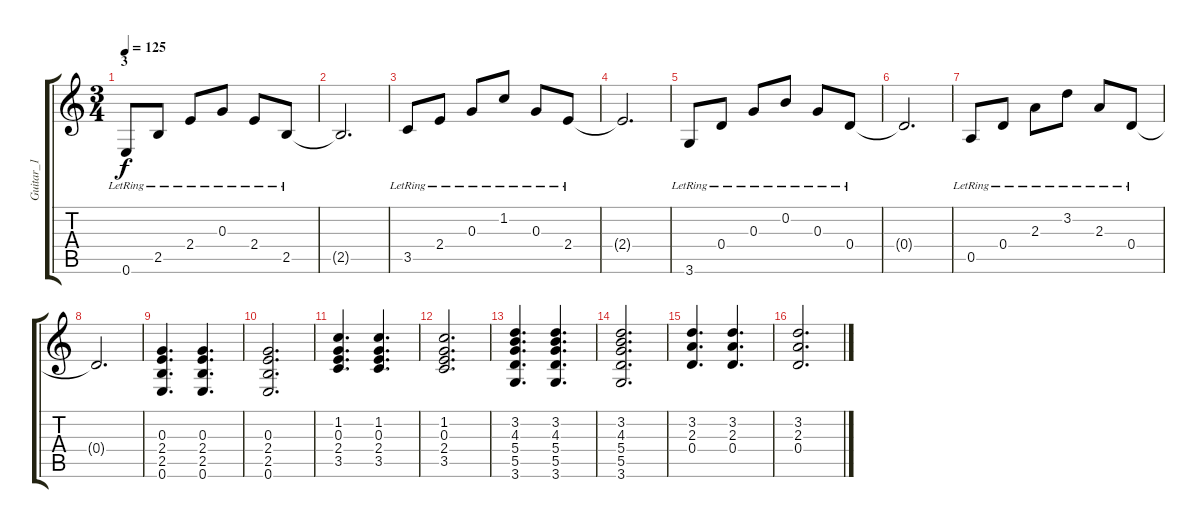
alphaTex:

\track ("Guitar_1" "Guitar_1") {instrument acousticguitarsteel}
\staff {score tabs}
\tuning (E4 B3 G3 D3 A2 E2) {hide}
\ts (3 4)
\section ("" "3")
\tempo 125
\clef g2
\ks c
0.6{lr}.8{dy f} 2.5{lr}.8 2.4{lr}.8 0.3{lr}.8 2.4{lr}.8 2.5{lr}.8 |
2.5{t}.2{d} |
3.5{lr}.8 2.4{lr}.8 0.3{lr}.8 1.2{lr}.8 0.3{lr}.8 2.4{lr}.8 |
2.4{t}.2{d} |
3.6{lr}.8 0.4{lr}.8 0.3{lr}.8 0.2{lr}.8 0.3{lr}.8 0.4{lr}.8 |
0.4{t}.2{d} |
0.5{lr}.8 0.4{lr}.8 2.3{lr}.8 3.2{lr}.8 2.3{lr}.8 0.4{lr}.8 |
0.4{t}.2{d} |
(0.3 2.4 2.5 0.6).4{d} (0.3 2.4 2.5 0.6).4{d} |
(0.3 2.4 2.5 0.6).2{d} |
(1.2 0.3 2.4 3.5).4{d} (1.2 0.3 2.4 3.5).4{d} |
(1.2 0.3 2.4 3.5).2{d} |
(3.2 4.3 5.4 5.5 3.6).4{d} (3.2 4.3 5.4 5.5 3.6).4{d} |
(3.2 4.3 5.4 5.5 3.6).2{d} |
(3.2 2.3 0.4).4{d} (3.2 2.3 0.4).4{d} |
(3.2 2.3 0.4).2{d}
